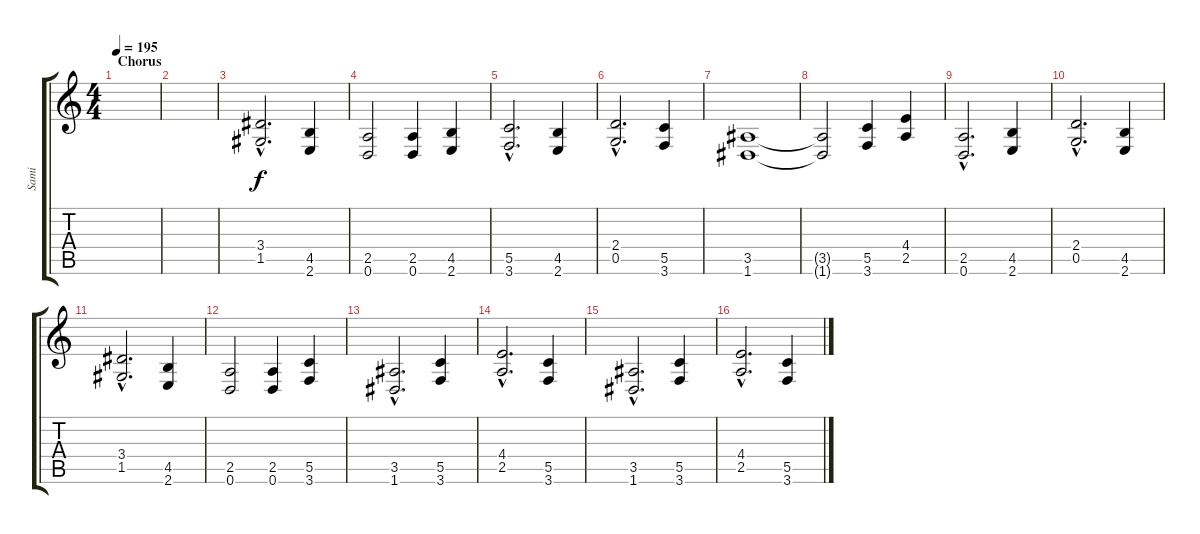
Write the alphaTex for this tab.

\track ("Sami" "Sami") {instrument distortionguitar}
\staff {score tabs}
\tuning (D4 A3 F3 C3 G2 D2) {hide}
\ts (4 4)
\section ("" "Chorus")
\tempo 195
\clef g2
\ks c
|
|
(3.4{hac} 1.5{hac}).2{d} (4.5 2.6).4 |
(2.5 0.6).2 (2.5 0.6).4 (4.5 2.6).4 |
(5.5{hac} 3.6{hac}).2{d} (4.5 2.6).4 |
(2.4{hac} 0.5{hac}).2{d} (5.5 3.6).4 |
(3.5 1.6).1 |
(3.5{t} 1.6{t}).2 (5.5 3.6).4 (4.4 2.5).4 |
(2.5{hac} 0.6{hac}).2{d} (4.5 2.6).4 |
(2.4{hac} 0.5{hac}).2{d} (4.5 2.6).4 |
(3.4{hac} 1.5{hac}).2{d} (4.5 2.6).4 |
(2.5 0.6).2 (2.5 0.6).4 (5.5 3.6).4 |
(3.5{hac} 1.6{hac}).2{d} (5.5 3.6).4 |
(4.4{hac} 2.5{hac}).2{d} (5.5 3.6).4 |
(3.5{hac} 1.6{hac}).2{d} (5.5 3.6).4 |
(4.4{hac} 2.5{hac}).2{d} (5.5 3.6).4
